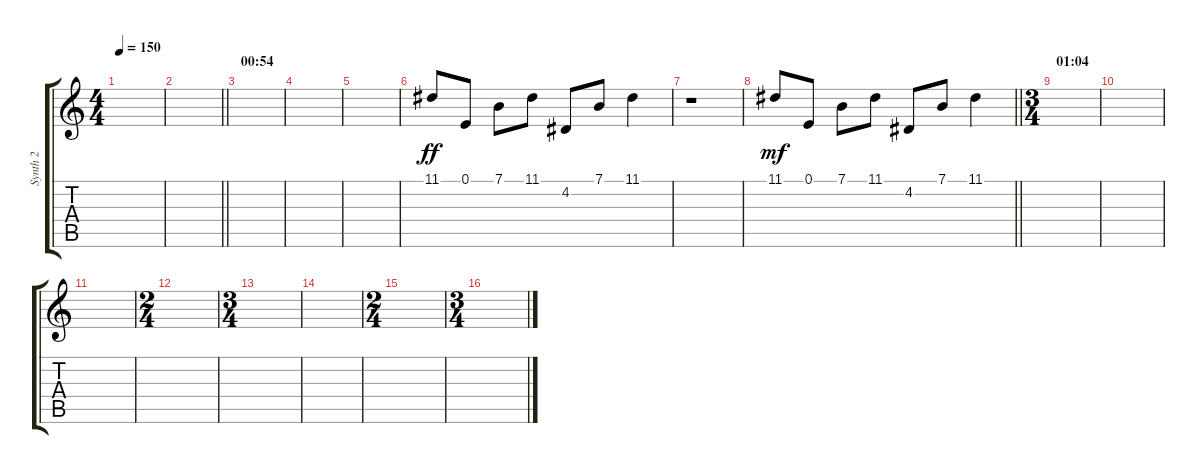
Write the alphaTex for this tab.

\track ("Synth 2" "Synth 2") {instrument pad2warm}
\staff {score tabs}
\tuning (E4 B3 G3 D3 A2 E2) {hide}
\ts (4 4)
\tempo 150
\clef g2
\ks c
|
\barLineRight lightlight
|
\section ("" "00:54")
|
|
|
11.1.8{dy ff instrument pad8sweep} 0.1.8 7.1.8 11.1.8 4.2.8 7.1.8 11.1.4 |
r.1 |
\barLineRight lightlight
11.1.8{dy mf} 0.1.8 7.1.8 11.1.8 4.2.8 7.1.8 11.1.4 |
\ts (3 4)
\section ("" "01:04")
|
|
|
\ts (2 4)
|
\ts (3 4)
|
|
\ts (2 4)
|
\ts (3 4)
